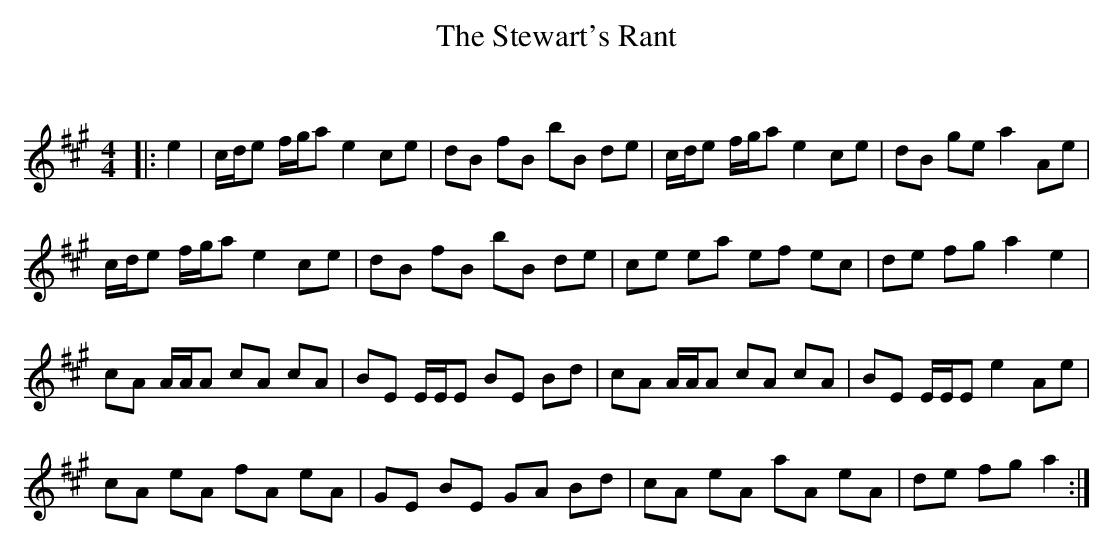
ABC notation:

X:1
T: The Stewart's Rant
C:
Q: 232
K:A
M:4/4
L:1/8
|:e2|c1/2d1/2e f1/2g1/2a e2 ce|dB fB bB de|c1/2d1/2e f1/2g1/2a e2 ce|dB ge a2 Ae|
c1/2d1/2e f1/2g1/2a e2 ce|dB fB bB de|ce ea ef ec|de fg a2 e2|
cA A1/2A1/2A cA cA|BE E1/2E1/2E BE Bd|cA A1/2A1/2A cA cA|BE E1/2E1/2E e2 Ae|
cA eA fA eA|GE BE GA Bd|cA eA aA eA|de fg a2:|
